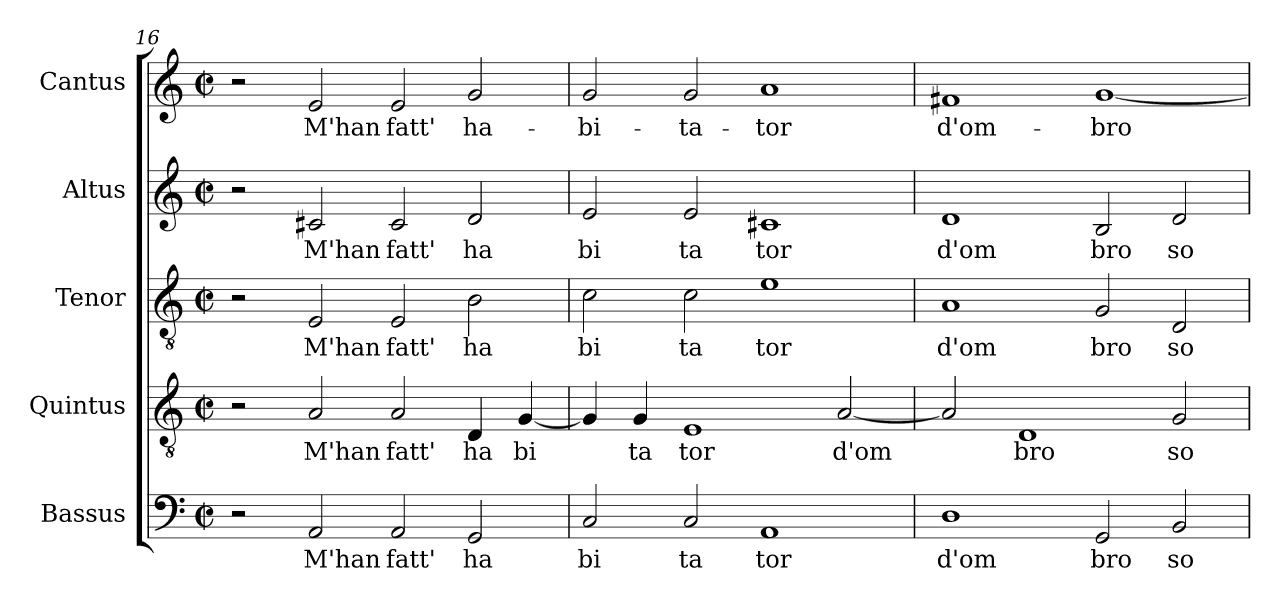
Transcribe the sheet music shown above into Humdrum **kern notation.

**kern	**text	**kern	**text	**kern	**text	**kern	**text	**kern	**text
*part5	*part5	*part4	*part4	*part3	*part3	*part2	*part2	*part1	*part1
*staff5	*staff5	*staff4	*staff4	*staff3	*staff3	*staff2	*staff2	*staff1	*staff1
*I"Bassus	*	*I"Quintus	*	*I"Tenor	*	*I"Altus	*	*I"Cantus	*
*clefF4	*	*clefGv2	*	*clefGv2	*	*clefG2	*	*clefG2	*
*k[]	*	*k[]	*	*k[]	*	*k[]	*	*k[]	*
*C:	*	*C:	*	*C:	*	*C:	*	*C:	*
*M2/2	*	*M2/2	*	*M2/2	*	*M2/2	*	*M2/2	*
*met(c|)	*	*met(c|)	*	*met(c|)	*	*met(c|)	*	*met(c|)	*
=16	=16	=16	=16	=16	=16	=16	=16	=16	=16
2r	.	2r	.	2r	.	2r	.	2r	.
!	!LO:LY:b:cj	!	!LO:LY:b:cj	!	!LO:LY:b:cj	!	!LO:LY:b:cj	!	!LO:LY:b:cj
2AA/	M'han	2A/	M'han	2E/	M'han	2c#X/	M'han	2e/	M'han
!	!LO:LY:b:cj	!	!LO:LY:b:cj	!	!LO:LY:b:cj	!	!LO:LY:b:cj	!	!LO:LY:b:cj
2AA/	fatt'	2A/	fatt'	2E/	fatt'	2c#/	fatt'	2e/	fatt'
!	!LO:LY:b:cj	!	!LO:LY:b:cj	!	!LO:LY:b:cj	!	!LO:LY:b:cj	!	!LO:LY:b:cj
2GG/	ha	4D/	ha	2B\	ha	2d/	ha	2g/	ha-
!	!	!	!LO:LY:b:cj	!	!	!	!	!	!
.	.	[<4G/	bi	.	.	.	.	.	.
=17	=17	=17	=17	=17	=17	=17	=17	=17	=17
!	!LO:LY:b:cj	!	!LO:LY:b:cj	!	!LO:LY:b:cj	!	!LO:LY:b:cj	!	!LO:LY:b:cj
2C/	bi	4G/]	.	2c\	bi	2e/	bi	2g/	-bi-
!	!	!	!LO:LY:b:cj	!	!	!	!	!	!
.	.	4G/	ta	.	.	.	.	.	.
!	!LO:LY:b:cj	!	!LO:LY:b:cj	!	!LO:LY:b:cj	!	!LO:LY:b:cj	!	!LO:LY:b:cj
2C/	ta	1E	tor	2c\	ta	2e/	ta	2g/	-ta-
!	!LO:LY:b:cj	!	!	!	!LO:LY:b:cj	!	!LO:LY:b:cj	!	!LO:LY:b:cj
1AA	tor	.	.	1e	tor	1c#X	tor	1a	-tor
!	!	!	!LO:LY:b:cj	!	!	!	!	!	!
.	.	[<2A/	d'om	.	.	.	.	.	.
=18	=18	=18	=18	=18	=18	=18	=18	=18	=18
!	!LO:LY:b:cj	!	!LO:LY:b:cj	!	!LO:LY:b:cj	!	!LO:LY:b:cj	!	!LO:LY:b:cj
1D	d'om	2A/]	.	1A	d'om	1d	d'om	1f#X	d'om-
!	!	!	!LO:LY:b:cj	!	!	!	!	!	!
.	.	1D	bro	.	.	.	.	.	.
!	!LO:LY:b:cj	!	!	!	!LO:LY:b:cj	!	!LO:LY:b:cj	!	!LO:LY:b:cj
2GG/	bro	.	.	2G/	bro	2B/	bro	[<1g	-bro-
!	!LO:LY:b:cj	!	!LO:LY:b:cj	!	!LO:LY:b:cj	!	!LO:LY:b:cj	!	!
2BB/	so	2G/	so	2D/	so	2d/	so	.	.
=	=	=	=	=	=	=	=	=	=
*-	*-	*-	*-	*-	*-	*-	*-	*-	*-
